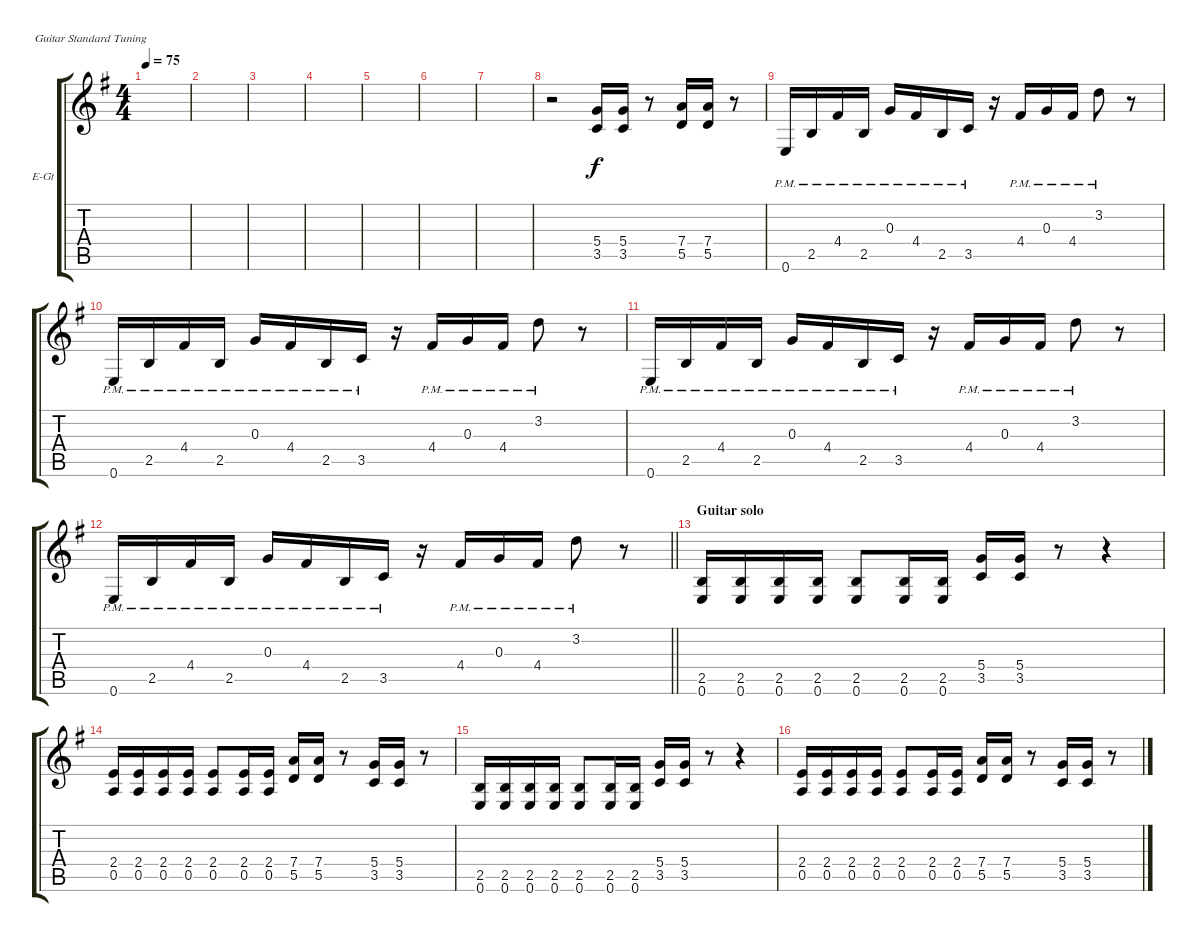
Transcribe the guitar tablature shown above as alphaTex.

\bracketExtendMode groupsimilarinstruments
\firstSystemTrackNameOrientation horizontal
\otherSystemsTrackNameOrientation horizontal
\track ("Janick Rhythm" "E-Gt") {instrument distortionguitar}
\staff {score tabs}
\tuning (E4 B3 G3 D3 A2 E2)
\ts (4 4)
\beaming (8 2 2 2 2)
\tempo 75
\clef g2
\scale
0.404389
\ks eminor
|
\scale
0.191223 |
\scale
0.333333 |
\scale
0.333333 |
\scale
0.333333 |
\scale
0.333333 |
\scale
0.333333 |
\scale
0.333333 r.2 (5.4 3.5).16 (5.4 3.5).16 r.8 (7.4 5.5).16 (7.4 5.5).16 r.8 |
\scale
0.333333 0.6{pm}.16 2.5{pm}.16 4.4{pm}.16 2.5{pm}.16 0.3{pm}.16 4.4{pm}.16 2.5{pm}.16 3.5{pm}.16 r.16 4.4{pm}.16 0.3{pm}.16 4.4{pm}.16 3.2{pm}.8 r.8 |
\scale
0.333333 0.6{pm}.16 2.5{pm}.16 4.4{pm}.16 2.5{pm}.16 0.3{pm}.16 4.4{pm}.16 2.5{pm}.16 3.5{pm}.16 r.16 4.4{pm}.16 0.3{pm}.16 4.4{pm}.16 3.2{pm}.8 r.8 |
\scale
0.333333 0.6{pm}.16 2.5{pm}.16 4.4{pm}.16 2.5{pm}.16 0.3{pm}.16 4.4{pm}.16 2.5{pm}.16 3.5{pm}.16 r.16 4.4{pm}.16 0.3{pm}.16 4.4{pm}.16 3.2{pm}.8 r.8 |
\scale
0.333333
\barLineRight lightlight
0.6{pm}.16 2.5{pm}.16 4.4{pm}.16 2.5{pm}.16 0.3{pm}.16 4.4{pm}.16 2.5{pm}.16 3.5{pm}.16 r.16 4.4{pm}.16 0.3{pm}.16 4.4{pm}.16 3.2{pm}.8 r.8 |
\section ("" "Guitar solo")
\scale
0.333333 (2.5 0.6).16 (2.5 0.6).16 (2.5 0.6).16 (2.5 0.6).16 (2.5 0.6).8 (2.5 0.6).16 (2.5 0.6).16 (5.4 3.5).16 (5.4 3.5).16 r.8 r.4 |
\scale
0.333333 (2.4 0.5).16 (2.4 0.5).16 (2.4 0.5).16 (2.4 0.5).16 (2.4 0.5).8 (2.4 0.5).16 (2.4 0.5).16 (7.4 5.5).16 (7.4 5.5).16 r.8 (5.4 3.5).16 (5.4 3.5).16 r.8 |
\scale
0.333333 (2.5 0.6).16 (2.5 0.6).16 (2.5 0.6).16 (2.5 0.6).16 (2.5 0.6).8 (2.5 0.6).16 (2.5 0.6).16 (5.4 3.5).16 (5.4 3.5).16 r.8 r.4 |
\scale
0.333333 (2.4 0.5).16 (2.4 0.5).16 (2.4 0.5).16 (2.4 0.5).16 (2.4 0.5).8 (2.4 0.5).16 (2.4 0.5).16 (7.4 5.5).16 (7.4 5.5).16 r.8 (5.4 3.5).16 (5.4 3.5).16 r.8
